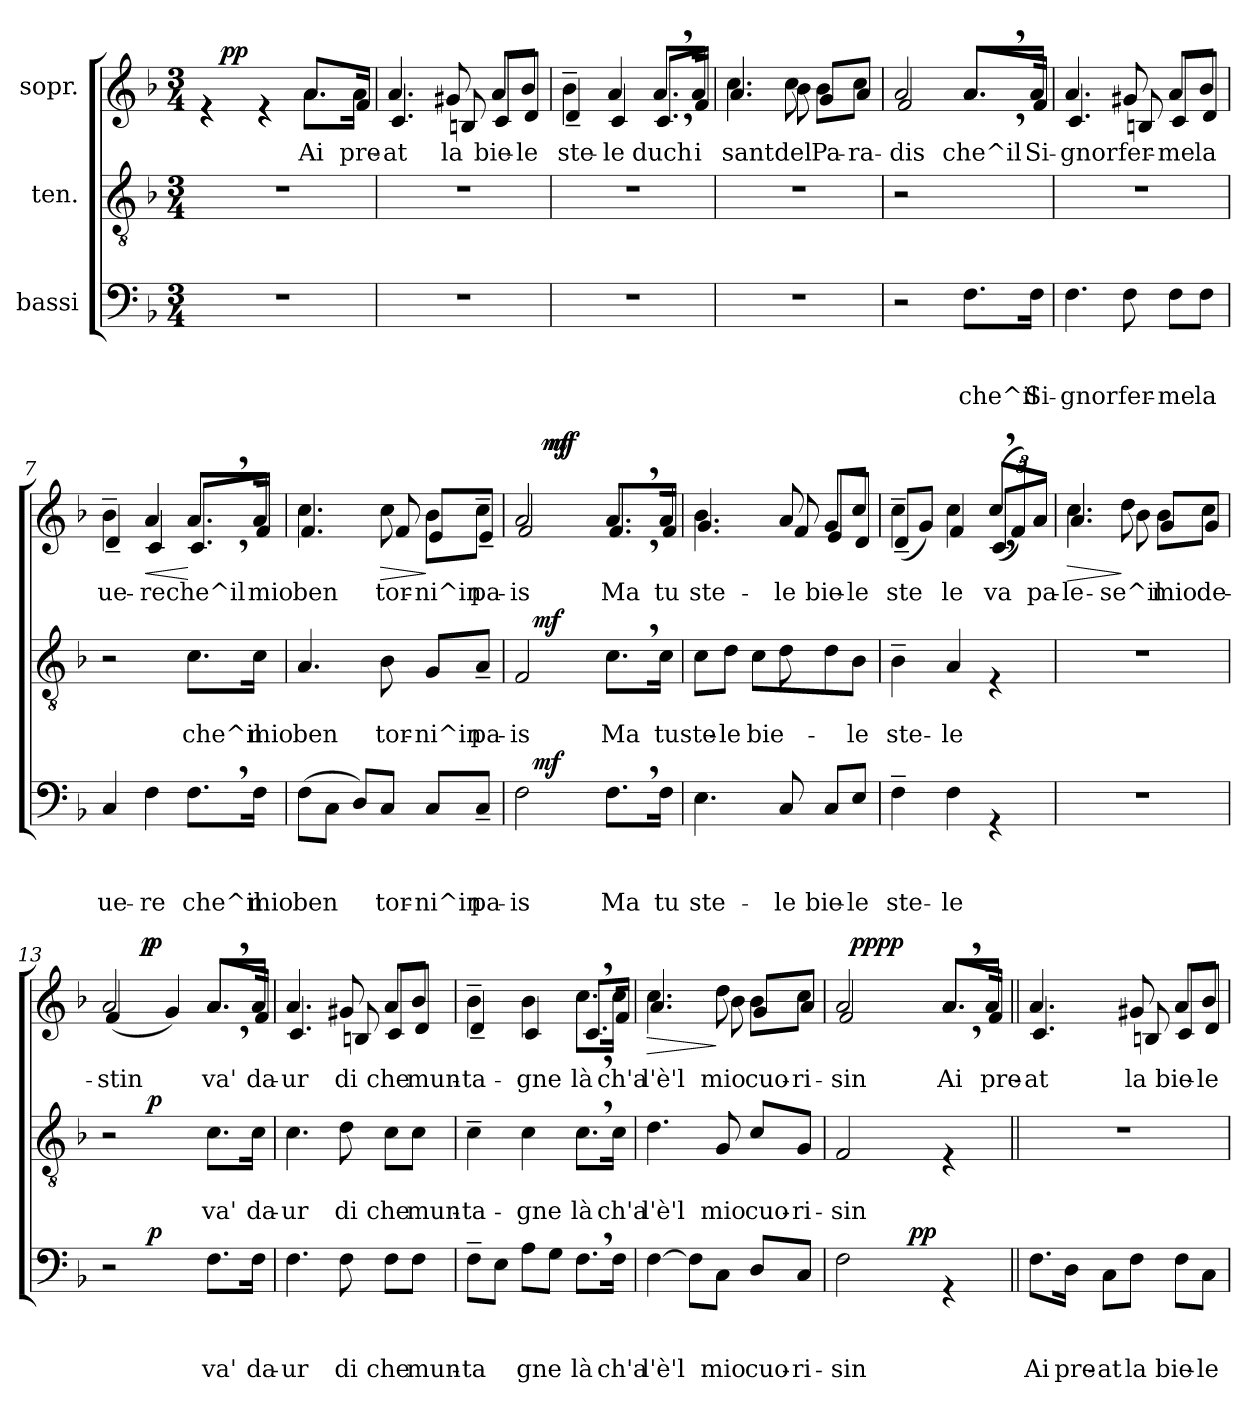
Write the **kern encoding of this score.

**kern	**text	**text	**text	**dynam	**kern	**text	**text	**dynam	**kern	**text	**dynam
*part3	*part3	*part3	*part3	*part3	*part2	*part2	*part2	*part2	*part1	*part1	*part1
*staff3	*staff3	*staff3	*staff3	*staff3	*staff2	*staff2	*staff2	*staff2	*staff1	*staff1	*staff1
*I"bassi	*	*	*	*	*I"ten.	*	*	*	*I"sopr.	*	*
*clefF4	*	*	*	*	*clefGv2	*	*	*	*clefG2	*	*
*k[b-]	*	*	*	*	*k[b-]	*	*	*	*k[b-]	*	*
*F:	*	*	*	*	*F:	*	*	*	*F:	*	*
*M3/4	*	*	*	*	*M3/4	*	*	*	*M3/4	*	*
=1	=1	=1	=1	=1	=1	=1	=1	=1	=1	=1	=1
*	*	*	*	*	*	*	*	*	*^	*	*
*	*	*	*	*	*	*	*	*	*	*^	*	*
2.r	.	.	.	.	2.r	.	.	.	4re	4re	16ryy	.	.
!	!	!	!	!	!	!	!	!	!	!	!	!	!LO:DY:b
!	!	!	!	!	!	!	!	!	!	!	!	!	!LO:DY:n=1:b
.	.	.	.	.	.	.	.	.	.	.	2ryy	.	p p
.	.	.	.	.	.	.	.	.	4re	4re	.	.	.
!	!	!	!	!	!	!	!	!	!	!	!	!LO:LY:b	!
!	!	!	!	!	!	!	!	!	!	!	!	!LO:LY:b	!
.	.	.	.	.	.	.	.	.	8.a\L	8.a/L	.	-Ai	.
.	.	.	.	.	.	.	.	.	.	.	8.ryy	.	.
!	!	!	!	!	!	!	!	!	!	!	!	!LO:LY:b	!
!	!	!	!	!	!	!	!	!	!	!	!	!LO:LY:b	!
.	.	.	.	.	.	.	.	.	16a\Jk	16f/Jk	.	pre-	.
=2	=2	=2	=2	=2	=2	=2	=2	=2	=2	=2	=2	=2	=2
!	!	!	!	!	!	!	!	!	!	!	!	!LO:LY:b	!
!	!	!	!	!	!	!	!	!	!	!	!	!LO:LY:b	!
*	*	*	*	*	*	*	*	*	*	*v	*v	*	*
2.r	.	.	.	.	2.r	.	.	.	4.a/	4.c/	at	.
!	!	!	!	!	!	!	!	!	!	!	!LO:LY:b	!
!	!	!	!	!	!	!	!	!	!	!	!LO:LY:b	!
.	.	.	.	.	.	.	.	.	8g#X/	8Bn/	la	.
!	!	!	!	!	!	!	!	!	!	!	!LO:LY:b	!
!	!	!	!	!	!	!	!	!	!	!	!LO:LY:b	!
.	.	.	.	.	.	.	.	.	8a/L	8c/L	bie-	.
!	!	!	!	!	!	!	!	!	!	!	!LO:LY:b	!
!	!	!	!	!	!	!	!	!	!	!	!LO:LY:b	!
.	.	.	.	.	.	.	.	.	8b-/J	8d/J	-le	.
=3	=3	=3	=3	=3	=3	=3	=3	=3	=3	=3	=3	=3
!	!	!	!	!	!	!	!	!	!	!	!LO:LY:b	!
!	!	!	!	!	!	!	!	!	!	!	!LO:LY:b	!
2.r	.	.	.	.	2.r	.	.	.	4b-~<\	4d~</	ste-	.
!	!	!	!	!	!	!	!	!	!	!	!LO:LY:b	!
!	!	!	!	!	!	!	!	!	!	!	!LO:LY:b	!
.	.	.	.	.	.	.	.	.	4a/	4c/	-le	.
!	!	!	!	!	!	!	!	!	!	!	!LO:LY:b	!
!	!	!	!	!	!	!	!	!	!	!	!LO:LY:b	!
.	.	.	.	.	.	.	.	.	8.a,</L	8.c,</L	duch	.
!	!	!	!	!	!	!	!	!	!	!	!LO:LY:b	!
!	!	!	!	!	!	!	!	!	!	!	!LO:LY:b	!
.	.	.	.	.	.	.	.	.	16a/Jk	16f/Jk	i	.
=4	=4	=4	=4	=4	=4	=4	=4	=4	=4	=4	=4	=4
!	!	!	!	!	!	!	!	!	!	!	!LO:LY:b	!
!	!	!	!	!	!	!	!	!	!	!	!LO:LY:b	!
2.r	.	.	.	.	2.r	.	.	.	4.cc\	4.a/	-sant	.
!	!	!	!	!	!	!	!	!	!	!	!LO:LY:b	!
!	!	!	!	!	!	!	!	!	!	!	!LO:LY:b	!
.	.	.	.	.	.	.	.	.	8cc\	8b-\	del	.
!	!	!	!	!	!	!	!	!	!	!	!LO:LY:b	!
!	!	!	!	!	!	!	!	!	!	!	!LO:LY:b	!
.	.	.	.	.	.	.	.	.	8b-\L	8g/L	Pa-	.
!	!	!	!	!	!	!	!	!	!	!	!LO:LY:b	!
!	!	!	!	!	!	!	!	!	!	!	!LO:LY:b	!
.	.	.	.	.	.	.	.	.	8cc\J	8a/J	-ra-	.
!!LO:LB:g=z	!!
=5	=5	=5	=5	=5	=5	=5	=5	=5	=5	=5	=5	=5
!	!	!	!	!	!	!	!	!	!	!	!LO:LY:b	!
!	!	!	!	!	!	!	!	!	!	!	!LO:LY:b	!
2r	.	.	.	.	2r	.	.	.	2a/	2f/	-dis	.
!	!	!	!LO:LY:b	!	!	!	!	!	!	!	!LO:LY:b	!
!	!	!	!	!	!	!	!	!	!	!	!LO:LY:b	!
8.F\L	.	.	che^il	.	4ryy	.	.	.	8.a,</L	8.a,</L	che^il	.
!	!	!	!LO:LY:b	!	!	!	!	!	!	!	!LO:LY:b	!
!	!	!	!	!	!	!	!	!	!	!	!LO:LY:b	!
16F\Jk	.	.	Si-	.	.	.	.	.	16a/Jk	16f/Jk	Si-	.
=6	=6	=6	=6	=6	=6	=6	=6	=6	=6	=6	=6	=6
!	!	!	!LO:LY:b	!	!	!	!	!	!	!	!LO:LY:b	!
!	!	!	!	!	!	!	!	!	!	!	!LO:LY:b	!
4.F\	.	.	-gnor	.	2.r	.	.	.	4.a/	4.c/	gnor	.
!	!	!	!LO:LY:b	!	!	!	!	!	!	!	!LO:LY:b	!
!	!	!	!	!	!	!	!	!	!	!	!LO:LY:b	!
8F\	.	.	fer-	.	.	.	.	.	8g#X/	8Bn/	fer-	.
!	!	!	!LO:LY:b	!	!	!	!	!	!	!	!LO:LY:b	!
!	!	!	!	!	!	!	!	!	!	!	!LO:LY:b	!
8F\L	.	.	-me	.	.	.	.	.	8a/L	8c/L	-me	.
!	!	!	!LO:LY:b	!	!	!	!	!	!	!	!LO:LY:b	!
!	!	!	!	!	!	!	!	!	!	!	!LO:LY:b	!
8F\J	.	.	la	.	.	.	.	.	8b-/J	8d/J	la	.
=7	=7	=7	=7	=7	=7	=7	=7	=7	=7	=7	=7	=7
!	!	!	!LO:LY:b	!	!	!	!	!	!	!	!LO:LY:b	!
!	!	!	!	!	!	!	!	!	!	!	!LO:LY:b	!
4C/	.	.	ue-	.	2r	.	.	.	4b-~<\	4d~</	ue-	.
!	!	!	!LO:LY:b	!	!	!	!	!	!	!	!LO:LY:b	!LO:HP:b
!	!	!	!	!	!	!	!	!	!	!	!LO:LY:b	!
4F\	.	.	-re	.	.	.	.	.	4a/	4c/	-re	<
!	!	!	!LO:LY:b	!	!	!	!LO:LY:b	!	!	!	!LO:LY:b	!
!	!	!	!	!	!	!	!	!	!	!	!LO:LY:b	!
8.F,<\L	.	.	che^il	.	8.c\L	.	che^il	.	8.a,</L	8.c,</L	che^il	[
!	!	!	!LO:LY:b	!	!	!	!LO:LY:b	!	!	!	!LO:LY:b	!
!	!	!	!	!	!	!	!	!	!	!	!LO:LY:b	!
16F\Jk	.	.	mio	.	16c\Jk	.	mio	.	16a/Jk	16f/Jk	mio	.
=8	=8	=8	=8	=8	=8	=8	=8	=8	=8	=8	=8	=8
!	!	!	!LO:LY:b	!	!	!	!LO:LY:b	!	!	!	!LO:LY:b	!
!	!	!	!	!	!	!	!	!	!	!	!LO:LY:b	!
(>8F\L	.	.	ben	.	4.A/	.	ben	.	4.cc\	4.f/	-ben	.
8C\J	.	.	.	.	.	.	.	.	.	.	.	.
8D/L)	.	.	.	.	.	.	.	.	.	.	.	.
!	!	!	!LO:LY:b	!	!	!	!LO:LY:b	!	!	!	!LO:LY:b	!LO:HP:b
!	!	!	!	!	!	!	!	!	!	!	!LO:LY:b	!
8C/J	.	.	tor-	.	8B-\	.	tor-	.	8cc\	8f/	tor-	>
!	!	!	!LO:LY:b	!	!	!	!LO:LY:b	!	!	!	!LO:LY:b	!
!	!	!	!	!	!	!	!	!	!	!	!LO:LY:b	!
8C/L	.	.	-ni^in	.	8G/L	.	-ni^in	.	8b-\L	8e/L	-ni^in	]
!	!	!	!LO:LY:b	!	!	!	!LO:LY:b	!	!	!	!LO:LY:b	!
!	!	!	!	!	!	!	!	!	!	!	!LO:LY:b	!
8C~</J	.	.	pa-	.	8A~</J	.	pa-	.	8cc~<\J	8e~</J	pa-	.
!!LO:LB:g=z
=9	=9	=9	=9	=9	=9	=9	=9	=9	=9	=9	=9	=9
!	!	!	!LO:LY:b	!	!	!	!LO:LY:b	!	!	!	!LO:LY:b	!
!	!	!	!	!	!	!	!	!	!	!	!LO:LY:b	!
*^	*	*	*	*	*^	*	*	*	*^	*^	*	*
2F\	16ryy	.	.	-is	.	2F/	16ryy	.	-is	.	2a/	2f/	12ryy	16.ryy	is	.
!	!	!	!	!	!LO:DY:b	!	!	!	!	!LO:DY:b	!	!	!	!	!	!
.	2ryy	.	.	.	mf	.	2ryy	.	.	mf	.	.	.	.	.	.
!	!	!	!	!	!	!	!	!	!	!	!	!	!	!	!	!LO:DY:b
.	.	.	.	.	.	.	.	.	.	.	.	.	3%2ryy	.	.	mf
!	!	!	!	!	!	!	!	!	!	!	!	!	!	!	!	!LO:DY:b
.	.	.	.	.	.	.	.	.	.	.	.	.	.	2ryy	.	mf
!	!	!	!	!LO:LY:b	!	!	!	!	!LO:LY:b	!	!	!	!	!	!LO:LY:b	!
!	!	!	!	!	!	!	!	!	!	!	!	!	!	!	!LO:LY:b	!
8.F,<\L	.	.	.	Ma	.	8.c,<\L	.	.	Ma	.	8.a,</L	8.f,</L	.	.	Ma	.
.	8.ryy	.	.	.	.	.	8.ryy	.	.	.	.	.	.	.	.	.
.	.	.	.	.	.	.	.	.	.	.	.	.	.	8ryy	.	.
!	!	!	!	!LO:LY:b	!	!	!	!	!LO:LY:b	!	!	!	!	!	!LO:LY:b	!
!	!	!	!	!	!	!	!	!	!	!	!	!	!	!	!LO:LY:b	!
16F\Jk	.	.	.	tu	.	16c\Jk	.	.	tu	.	16a/Jk	16f/Jk	.	.	tu	.
.	.	.	.	.	.	.	.	.	.	.	.	.	.	32ryy	.	.
=10	=10	=10	=10	=10	=10	=10	=10	=10	=10	=10	=10	=10	=10	=10	=10	=10
!	!	!	!	!LO:LY:b	!	!	!	!	!LO:LY:b	!	!	!	!	!	!LO:LY:b	!
!	!	!	!	!	!	!	!	!	!	!	!	!	!	!	!LO:LY:b	!
*v	*v	*	*	*	*	*	*	*	*	*	*	*v	*v	*v	*	*
4.E\	.	.	ste-	.	8c\L	4.ryy	.	ste-	.	4.b-\	4.g/	ste-	.
!	!	!	!	!	!	!	!	!LO:LY:b	!	!	!	!	!
.	.	.	.	.	8d\J	.	.	-le	.	.	.	.	.
!	!	!	!	!	!	!	!	!LO:LY:b	!	!	!	!	!
.	.	.	.	.	8c\L	.	.	bie-	.	.	.	.	.
!	!	!	!LO:LY:b	!	!	!	!	!	!	!	!	!LO:LY:b	!
!	!	!	!	!	!	!	!	!	!	!	!	!LO:LY:b	!
8C/	.	.	-le	.	8ryy	8d\	.	.	.	8a/	8f/	-le	.
!	!	!	!LO:LY:b	!	!	!	!	!	!	!	!	!LO:LY:b	!
!	!	!	!	!	!	!	!	!	!	!	!	!LO:LY:b	!
8C/L	.	.	bie-	.	8d\	4ryy	.	.	.	8g/L	8e/L	bie-	.
!	!	!	!LO:LY:b	!	!	!	!	!LO:LY:b	!	!	!	!LO:LY:b	!
!	!	!	!	!	!	!	!	!	!	!	!	!LO:LY:b	!
8E/J	.	.	-le	.	8B-\J	.	.	-le	.	8cc/J	8d/J	-le	.
*	*	*	*	*	*v	*v	*	*	*	*	*	*	*
=11	=11	=11	=11	=11	=11	=11	=11	=11	=11	=11	=11	=11
!	!	!	!LO:LY:b	!	!	!	!LO:LY:b	!	!	!	!LO:LY:b	!
!	!	!	!	!	!	!	!	!	!	!	!LO:LY:b	!
4F~>\	.	.	ste-	.	4B-~>\	.	ste-	.	4cc~<\	(<8d~</L	-ste	.
.	.	.	.	.	.	.	.	.	.	8g/J)	.	.
!	!	!	!LO:LY:b	!	!	!	!LO:LY:b	!	!	!	!LO:LY:b	!
!	!	!	!	!	!	!	!	!	!	!	!LO:LY:b	!
4F\	.	.	-le	.	4A/	.	-le	.	4cc\	4f/	le	.
!	!	!	!	!	!	!	!	!	!	!	!LO:LY:b	!
!	!	!	!	!	!	!	!	!	!	!	!LO:LY:b	!
4rGG	.	.	.	.	4rE	.	.	.	(<12cc,</L	(<12c,>/L	va	.
.	.	.	.	.	.	.	.	.	12f/)	12f/)	.	.
!	!	!	!	!	!	!	!	!	!	!	!LO:LY:b	!
!	!	!	!	!	!	!	!	!	!	!	!LO:LY:b	!
.	.	.	.	.	.	.	.	.	12a/J	12a/J	pa-	.
=12	=12	=12	=12	=12	=12	=12	=12	=12	=12	=12	=12	=12
!	!	!	!	!	!	!	!	!	!	!	!LO:LY:b	!LO:HP:b
!	!	!	!	!	!	!	!	!	!	!	!LO:LY:b	!
2.r	.	.	.	.	2.r	.	.	.	4.cc\	4.a/	-le-	>
!	!	!	!	!	!	!	!	!	!	!	!LO:LY:b	!
!	!	!	!	!	!	!	!	!	!	!	!LO:LY:b	!
.	.	.	.	.	.	.	.	.	8dd\	8b-\	-se^il	]
!	!	!	!	!	!	!	!	!	!	!	!LO:LY:b	!
!	!	!	!	!	!	!	!	!	!	!	!LO:LY:b	!
.	.	.	.	.	.	.	.	.	8b-\L	8g/L	mio	.
!	!	!	!	!	!	!	!	!	!	!	!LO:LY:b	!
!	!	!	!	!	!	!	!	!	!	!	!LO:LY:b	!
.	.	.	.	.	.	.	.	.	8cc\J	8g/J	de-	.
!!LO:LB:g=z
=13	=13	=13	=13	=13	=13	=13	=13	=13	=13	=13	=13	=13
!	!	!	!	!	!	!	!	!	!	!	!LO:LY:b	!
!	!	!	!	!	!	!	!	!	!	!	!LO:LY:b	!
*^	*	*	*	*	*^	*	*	*	*^	*^	*	*
2r	8.ryy	.	.	.	.	2r	8.ryy	.	.	.	2a/	(<4f/	6ryy	8.ryy	-stin	.
.	.	.	.	.	.	.	.	.	.	.	.	.	96ryy	.	.	.
!	!	!	!	!	!	!	!	!	!	!	!	!	!	!	!	!LO:DY:b
.	.	.	.	.	.	.	.	.	.	.	.	.	3ryy	.	.	p
!	!	!	!	!	!LO:DY:b	!	!	!	!	!LO:DY:b	!	!	!	!	!	!LO:DY:b
.	2ryy	.	.	.	p	.	2ryy	.	.	p	.	.	.	2ryy	.	p
.	.	.	.	.	.	.	.	.	.	.	.	4g/)	.	.	.	.
!	!	!	!	!LO:LY:b	!	!	!	!	!LO:LY:b	!	!	!	!	!	!LO:LY:b	!
!	!	!	!	!	!	!	!	!	!	!	!	!	!	!	!LO:LY:b	!
8.F\L	.	.	.	va'	.	8.c\L	.	.	va'	.	8.a,</L	8.a,</L	.	.	va'	.
.	.	.	.	.	.	.	.	.	.	.	.	.	6ryy	.	.	.
.	.	.	.	.	.	.	.	.	.	.	.	.	24..ryy	.	.	.
!	!	!	!	!LO:LY:b	!	!	!	!	!LO:LY:b	!	!	!	!	!	!LO:LY:b	!
!	!	!	!	!	!	!	!	!	!	!	!	!	!	!	!LO:LY:b	!
16F\Jk	16ryy	.	.	da-	.	16c\Jk	16ryy	.	da-	.	16a/Jk	16f/Jk	.	16ryy	da-	.
=14	=14	=14	=14	=14	=14	=14	=14	=14	=14	=14	=14	=14	=14	=14	=14	=14
!	!	!	!	!LO:LY:b	!	!	!	!	!LO:LY:b	!	!	!	!	!	!LO:LY:b	!
!	!	!	!	!	!	!	!	!	!	!	!	!	!	!	!LO:LY:b	!
*v	*v	*	*	*	*	*	*	*	*	*	*	*v	*v	*v	*	*
*	*	*	*	*	*v	*v	*	*	*	*	*	*	*
4.F\	.	.	-ur	.	4.c\	.	-ur	.	4.a/	4.c/	-ur	.
!	!	!	!LO:LY:b	!	!	!	!LO:LY:b	!	!	!	!LO:LY:b	!
!	!	!	!	!	!	!	!	!	!	!	!LO:LY:b	!
8F\	.	.	di	.	8d\	.	di	.	8g#X/	8Bn/	di	.
!	!	!	!LO:LY:b	!	!	!	!LO:LY:b	!	!	!	!LO:LY:b	!
!	!	!	!	!	!	!	!	!	!	!	!LO:LY:b	!
8F\L	.	.	che	.	8c\L	.	che	.	8a/L	8c/L	che	.
!	!	!	!LO:LY:b	!	!	!	!LO:LY:b	!	!	!	!LO:LY:b	!
!	!	!	!	!	!	!	!	!	!	!	!LO:LY:b	!
8F\J	.	.	mun-	.	8c\J	.	mun-	.	8b-/J	8d/J	mun-	.
=15	=15	=15	=15	=15	=15	=15	=15	=15	=15	=15	=15	=15
!	!	!	!LO:LY:b	!	!	!	!LO:LY:b	!	!	!	!LO:LY:b	!
!	!	!	!	!	!	!	!	!	!	!	!LO:LY:b	!
8F~>\L	.	.	-ta	.	4c~>\	.	-ta-	.	4b-~<\	4d~</	ta-	.
8E\J	.	.	.	.	.	.	.	.	.	.	.	.
!	!	!	!LO:LY:b	!	!	!	!LO:LY:b	!	!	!	!LO:LY:b	!
!	!	!	!	!	!	!	!	!	!	!	!LO:LY:b	!
8A\L	.	.	gne	.	4c\	.	-gne	.	4b-\	4c/	-gne	.
8G\J	.	.	.	.	.	.	.	.	.	.	.	.
!	!	!	!LO:LY:b	!	!	!	!LO:LY:b	!	!	!	!LO:LY:b	!
!	!	!	!	!	!	!	!	!	!	!	!LO:LY:b	!
8.F,<\L	.	.	là	.	8.c,<\L	.	là	.	8.cc,>\L	8.c,</L	là	.
!	!	!	!LO:LY:b	!	!	!	!LO:LY:b	!	!	!	!LO:LY:b	!
!	!	!	!	!	!	!	!	!	!	!	!LO:LY:b	!
16F\Jk	.	.	ch'a	.	16c\Jk	.	ch'a	.	16cc\Jk	16f/Jk	ch'a	.
=16	=16	=16	=16	=16	=16	=16	=16	=16	=16	=16	=16	=16
!	!	!	!LO:LY:b	!	!	!	!LO:LY:b	!	!	!	!LO:LY:b	!LO:HP:b
!	!	!	!	!	!	!	!	!	!	!	!LO:LY:b	!
[>4F\	.	.	l'è'l	.	4.d\	.	l'è'l	.	4.cc\	4.a/	-l'è'l	>
8F\L]	.	.	.	.	.	.	.	.	.	.	.	.
!	!	!	!LO:LY:b	!	!	!	!LO:LY:b	!	!	!	!LO:LY:b	!
!	!	!	!	!	!	!	!	!	!	!	!LO:LY:b	!
8C\J	.	.	mio	.	8G/	.	mio	.	8dd\	8b-\	mio	]
!	!	!	!LO:LY:b	!	!	!	!LO:LY:b	!	!	!	!LO:LY:b	!
!	!	!	!	!	!	!	!	!	!	!	!LO:LY:b	!
8D/L	.	.	cuo-	.	8c/L	.	cuo-	.	8b-\L	8g/L	cuo-	.
!	!	!	!LO:LY:b	!	!	!	!LO:LY:b	!	!	!	!LO:LY:b	!
!	!	!	!	!	!	!	!	!	!	!	!LO:LY:b	!
8C/J	.	.	-ri-	.	8G/J	.	-ri-	.	8cc\J	8a/J	-ri-	.
=17	=17	=17	=17	=17	=17	=17	=17	=17	=17	=17	=17	=17
!	!	!	!LO:LY:b	!	!	!	!LO:LY:b	!	!	!	!LO:LY:b	!
!	!	!	!	!	!	!	!	!	!	!	!LO:LY:b	!
*^	*	*	*	*	*	*	*	*	*	*^	*	*
2F\	6ryy	.	.	-sin	.	2F/	.	-sin	.	2a/	2f/	24ryy	-sin	.
!	!	!	!	!	!	!	!	!	!	!	!	!	!	!LO:DY:b
!	!	!	!	!	!	!	!	!	!	!	!	!	!	!LO:DY:n=1:b
.	.	.	.	.	.	.	.	.	.	.	.	3%2ryy	.	pp pp
.	12...ryy	.	.	.	.	.	.	.	.	.	.	.	.	.
!	!	!	!	!	!LO:DY:b	!	!	!	!	!	!	!	!	!
.	3ryy	.	.	.	pp	.	.	.	.	.	.	.	.	.
!	!	!	!	!	!	!	!	!	!	!	!	!	!LO:LY:b	!
!	!	!	!	!	!	!	!	!	!	!	!	!	!LO:LY:b	!
4rGG	.	.	.	.	.	4rE	.	.	.	8.a,</L	8.a,</L	.	Ai	.
.	12ryy	.	.	.	.	.	.	.	.	.	.	.	.	.
!	!	!	!	!	!	!	!	!	!	!	!	!	!LO:LY:b	!
!	!	!	!	!	!	!	!	!	!	!	!	!	!LO:LY:b	!
.	.	.	.	.	.	.	.	.	.	16a/Jk	16f/Jk	.	pre-	.
.	.	.	.	.	.	.	.	.	.	.	.	24ryy	.	.
.	96ryy	.	.	.	.	.	.	.	.	.	.	.	.	.
!!LO:PB:g=z
=18||	=18||	=18||	=18||	=18||	=18||	=18||	=18||	=18||	=18||	=18||	=18||	=18||	=18||	=18||
!	!	!	!	!LO:LY:b	!	!	!	!	!	!	!	!	!LO:LY:b	!
!	!	!	!	!	!	!	!	!	!	!	!	!	!LO:LY:b	!
*v	*v	*	*	*	*	*	*	*	*	*	*v	*v	*	*
8.F\L	.	.	Ai	.	2.r	.	.	.	4.a/	4.c/	at	.
!	!	!	!LO:LY:b	!	!	!	!	!	!	!	!	!
16D\Jk	.	.	pre-	.	.	.	.	.	.	.	.	.
!	!	!	!LO:LY:b	!	!	!	!	!	!	!	!	!
8C\L	.	.	-at	.	.	.	.	.	.	.	.	.
!	!	!	!LO:LY:b	!	!	!	!	!	!	!	!LO:LY:b	!
!	!	!	!	!	!	!	!	!	!	!	!LO:LY:b	!
8F\J	.	.	la	.	.	.	.	.	8g#X/	8Bn/	la	.
!	!	!	!LO:LY:b	!	!	!	!	!	!	!	!LO:LY:b	!
!	!	!	!	!	!	!	!	!	!	!	!LO:LY:b	!
8F\L	.	.	bie-	.	.	.	.	.	8a/L	8c/L	bie-	.
!	!	!	!LO:LY:b	!	!	!	!	!	!	!	!LO:LY:b	!
!	!	!	!	!	!	!	!	!	!	!	!LO:LY:b	!
8C\J	.	.	-le	.	.	.	.	.	8b-/J	8d/J	-le	.
*	*	*	*	*	*	*	*	*	*v	*v	*	*
=	=	=	=	=	=	=	=	=	=	=	=
*-	*-	*-	*-	*-	*-	*-	*-	*-	*-	*-	*-
